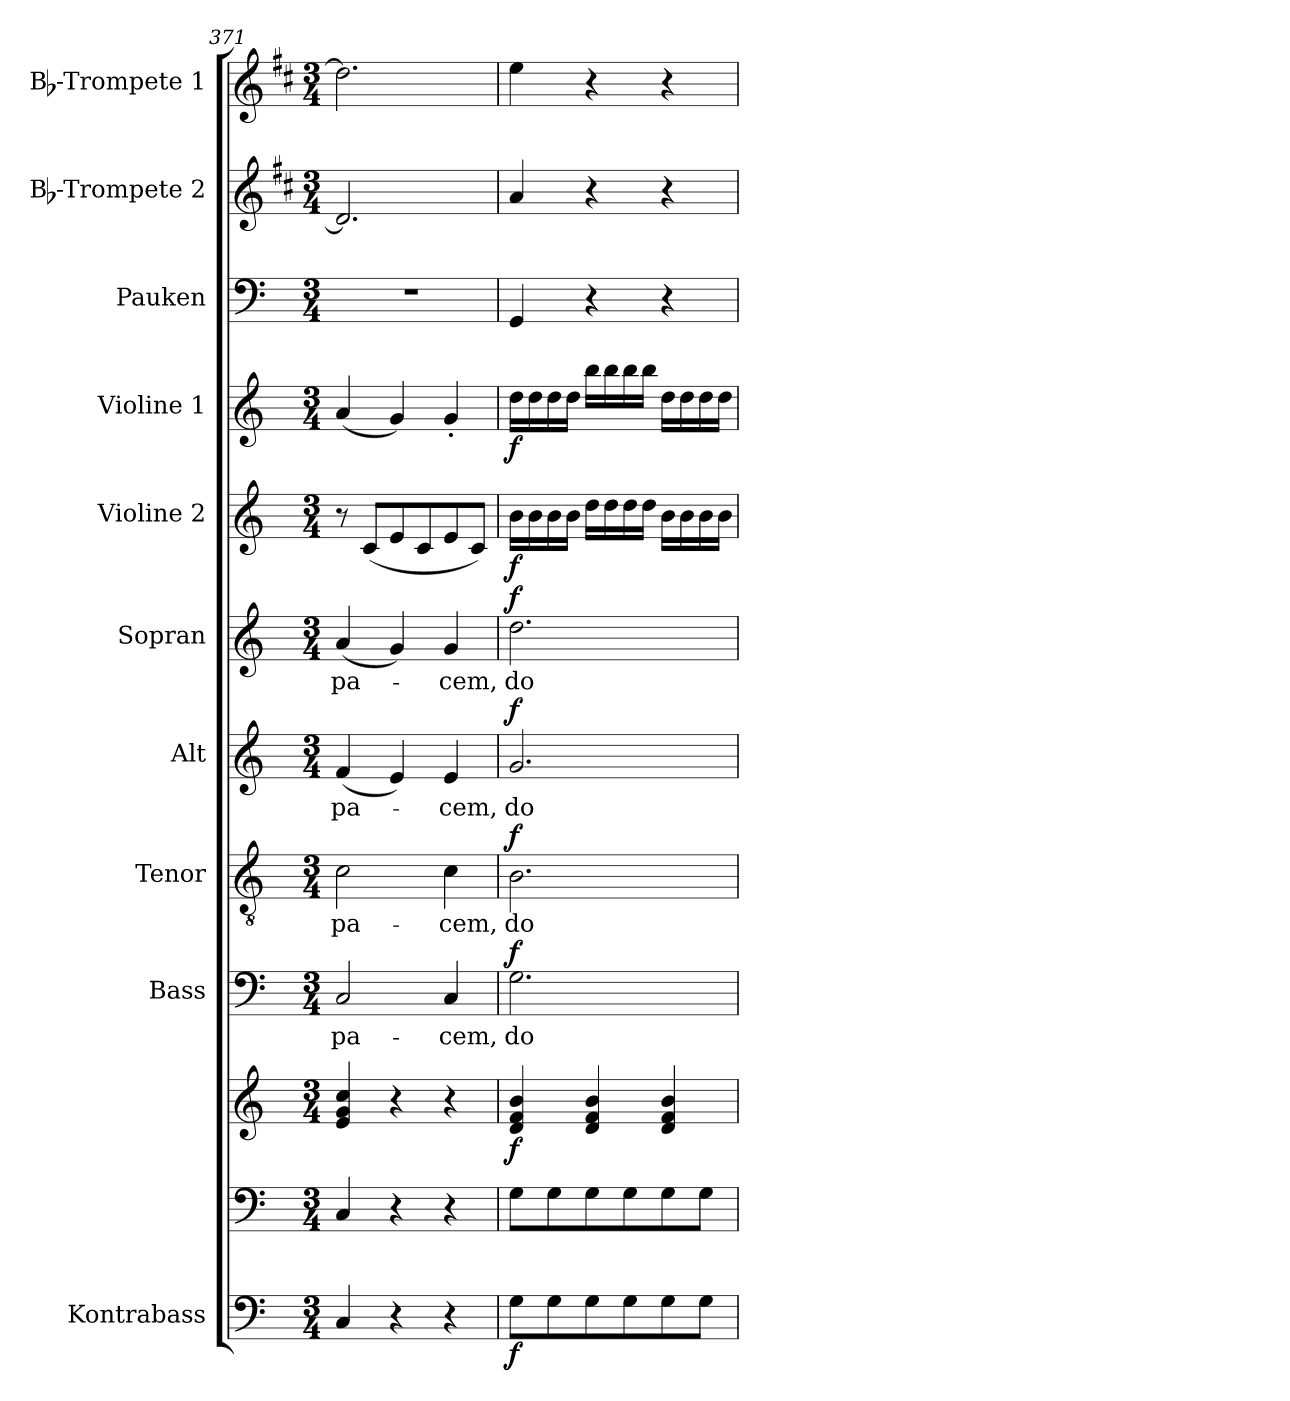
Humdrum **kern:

**kern	**dynam	**kern	**kern	**dynam	**kern	**text	**dynam	**kern	**text	**dynam	**kern	**text	**dynam	**kern	**text	**dynam	**kern	**dynam	**kern	**dynam	**kern	**kern	**kern
*part11	*part11	*part10	*part10	*part10	*part9	*part9	*part9	*part8	*part8	*part8	*part7	*part7	*part7	*part6	*part6	*part6	*part5	*part5	*part4	*part4	*part3	*part2	*part1
*staff12	*staff12	*staff11	*staff10	*staff10/11	*staff9	*staff9	*staff9	*staff8	*staff8	*staff8	*staff7	*staff7	*staff7	*staff6	*staff6	*staff6	*staff5	*staff5	*staff4	*staff4	*staff3	*staff2	*staff1
*I"Kontrabass	*	*	*	*	*I"Bass	*	*	*I"Tenor	*	*	*I"Alt	*	*	*I"Sopran	*	*	*I"Violine 2	*	*I"Violine 1	*	*I"Pauken	*I"Bb-Trompete 2	*I"Bb-Trompete 1
*I'Kb.	*	*	*	*	*I'B.	*	*	*I'T.	*	*	*I'A.	*	*	*I'S.	*	*	*I'Vl. 2	*	*I'Vl. 1	*	*I'Pk.	*I'Bb Trp. 2	*I'Bb Trp. 1
*clefF4	*	*clefF4	*clefG2	*	*clefF4	*	*	*clefGv2	*	*	*clefG2	*	*	*clefG2	*	*	*clefG2	*	*clefG2	*	*clefF4	*clefG2	*clefG2
*ITrd7c12	*	*	*	*	*	*	*	*	*	*	*	*	*	*	*	*	*	*	*	*	*	*ITrd1c2	*ITrd1c2
*k[]	*	*k[]	*k[]	*	*k[]	*	*	*k[]	*	*	*k[]	*	*	*k[]	*	*	*k[]	*	*k[]	*	*k[]	*k[]	*k[]
*C:	*	*C:	*C:	*	*C:	*	*	*C:	*	*	*C:	*	*	*C:	*	*	*C:	*	*C:	*	*C:	*C:	*C:
*M3/4	*	*M3/4	*M3/4	*	*M3/4	*	*	*M3/4	*	*	*M3/4	*	*	*M3/4	*	*	*M3/4	*	*M3/4	*	*M3/4	*M3/4	*M3/4
=371	=371	=371	=371	=371	=371	=371	=371	=371	=371	=371	=371	=371	=371	=371	=371	=371	=371	=371	=371	=371	=371	=371	=371
!	!	!	!	!	!	!LO:LY:b	!	!	!LO:LY:b	!	!	!LO:LY:b	!	!	!LO:LY:b	!	!	!	!	!	!	!	!
4CC/	.	4C/	4e/ 4g/ 4cc/	.	2C/	pa-	.	2c\	pa-	.	(<4f/	pa-	.	(<4a/	pa-	.	8r	.	(<4a/	.	2.r	2.c/]	2.cc\]
.	.	.	.	.	.	.	.	.	.	.	.	.	.	.	.	.	(<8c/L	.	.	.	.	.	.
4r	.	4r	4r	.	.	.	.	.	.	.	4e/)	.	.	4g/)	.	.	8e/	.	4g/)	.	.	.	.
.	.	.	.	.	.	.	.	.	.	.	.	.	.	.	.	.	8c/	.	.	.	.	.	.
!	!	!	!	!	!	!LO:LY:b	!	!	!LO:LY:b	!	!	!LO:LY:b	!	!	!LO:LY:b	!	!	!	!	!	!	!	!
4r	.	4r	4r	.	4C/	-cem,	.	4c\	-cem,	.	4e/	-cem,	.	4g/	-cem,	.	8e/	.	4g'</	.	.	.	.
.	.	.	.	.	.	.	.	.	.	.	.	.	.	.	.	.	8c/J)	.	.	.	.	.	.
!!LO:PB:g=z
=372	=372	=372	=372	=372	=372	=372	=372	=372	=372	=372	=372	=372	=372	=372	=372	=372	=372	=372	=372	=372	=372	=372	=372
!	!LO:DY:b	!	!	!LO:DY:b	!	!LO:LY:b	!LO:DY:a	!	!LO:LY:b	!LO:DY:a	!	!LO:LY:b	!LO:DY:a	!	!LO:LY:b	!LO:DY:a	!	!LO:DY:b	!	!LO:DY:b	!	!	!
8GG\L	f	8G\L	4d/ 4f/ 4b/	f	2.G\	do-	f	2.B\	do-	f	2.g/	do-	f	2.dd\	do-	f	16b\LL	f	16dd\LL	f	4GG/	4g/	4dd\
.	.	.	.	.	.	.	.	.	.	.	.	.	.	.	.	.	16b\	.	16dd\	.	.	.	.
8GG\	.	8G\	.	.	.	.	.	.	.	.	.	.	.	.	.	.	16b\	.	16dd\	.	.	.	.
.	.	.	.	.	.	.	.	.	.	.	.	.	.	.	.	.	16b\JJ	.	16dd\JJ	.	.	.	.
8GG\	.	8G\	4d/ 4f/ 4b/	.	.	.	.	.	.	.	.	.	.	.	.	.	16dd\LL	.	16bb\LL	.	4r	4r	4r
.	.	.	.	.	.	.	.	.	.	.	.	.	.	.	.	.	16dd\	.	16bb\	.	.	.	.
8GG\	.	8G\	.	.	.	.	.	.	.	.	.	.	.	.	.	.	16dd\	.	16bb\	.	.	.	.
.	.	.	.	.	.	.	.	.	.	.	.	.	.	.	.	.	16dd\JJ	.	16bb\JJ	.	.	.	.
8GG\	.	8G\	4d/ 4f/ 4b/	.	.	.	.	.	.	.	.	.	.	.	.	.	16b\LL	.	16dd\LL	.	4r	4r	4r
.	.	.	.	.	.	.	.	.	.	.	.	.	.	.	.	.	16b\	.	16dd\	.	.	.	.
8GG\J	.	8G\J	.	.	.	.	.	.	.	.	.	.	.	.	.	.	16b\	.	16dd\	.	.	.	.
.	.	.	.	.	.	.	.	.	.	.	.	.	.	.	.	.	16b\JJ	.	16dd\JJ	.	.	.	.
=	=	=	=	=	=	=	=	=	=	=	=	=	=	=	=	=	=	=	=	=	=	=	=
*-	*-	*-	*-	*-	*-	*-	*-	*-	*-	*-	*-	*-	*-	*-	*-	*-	*-	*-	*-	*-	*-	*-	*-
